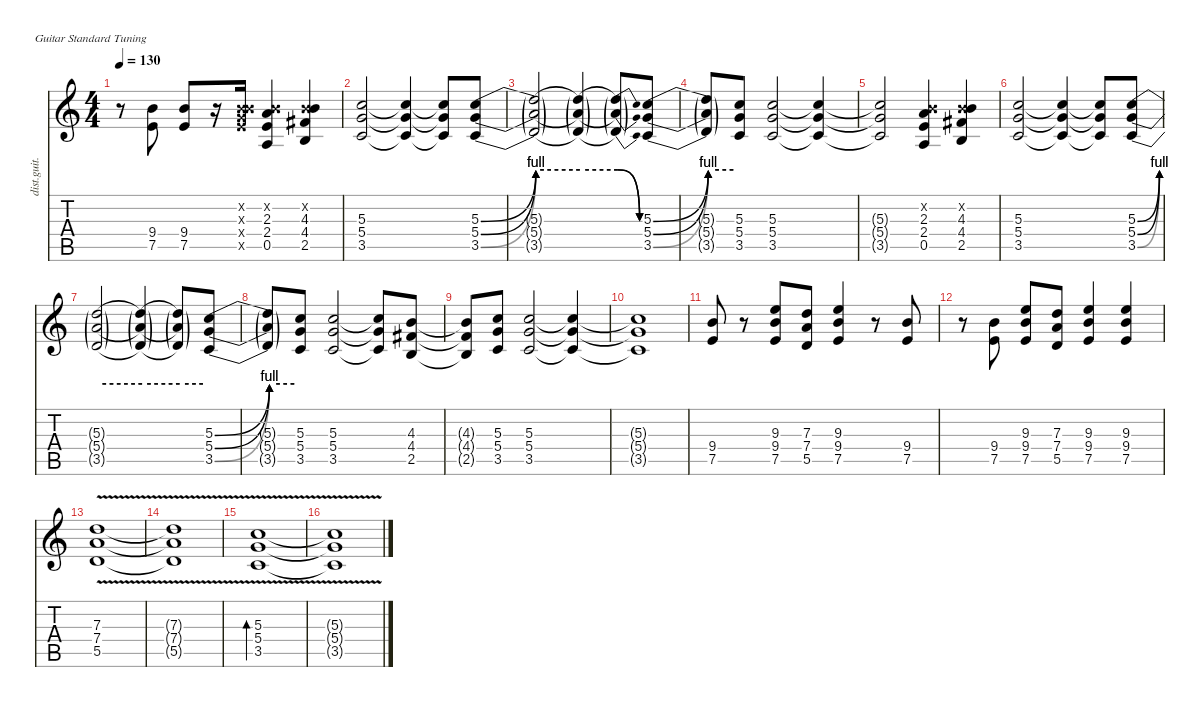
\defaultSystemsLayout 4
\hideDynamics
\bracketExtendMode nobrackets
\otherSystemsTrackNameOrientation horizontal
\track ("Guitar 1" "dist.guit.") {instrument distortionguitar}
\staff {score tabs}
\tuning (E4 B3 G3 D3 A2 E2)
\ts (4 4)
\tempo 130
\clef g2
\ks c
r.8{dy f beam Down} (9.4 7.5).8{beam Up} (9.4 7.5).8{beam Up} r.16{beam Up} (0.2{x} 0.3{x} 9.4{x} 7.5{x}).16{beam Up} (0.2{x} 2.3 2.4 0.5).4{beam Up} (0.2{x} 4.3 4.4{acc #} 2.5).4{beam Up} |
(5.3 5.4 3.5).2{beam Up} (5.3{t} 5.4{t} 3.5{t}).4{beam Up} (5.3{t} 5.4{t} 3.5{t}).8{beam Up} (5.3{be (bend 0 0 60 4)} 5.4{be (bend 0 0 60 4)} 3.5{be (bend 0 0 60 4)}).8{beam Up} |
(5.3{be (hold 0 4 60 4) t} 5.4{be (hold 0 4 60 4) t} 3.5{be (hold 0 4 60 4) t}).2{beam Up} (5.3{be (hold 0 4 60 4) t} 5.4{be (hold 0 4 60 4) t} 3.5{be (hold 0 4 60 4) t}).4{beam Up} (5.3{be (release 0 4 60 0) t} 5.4{be (release 0 4 60 0) t} 3.5{be (release 0 4 60 0) t}).8{beam Up} (5.3{be (bend 0 0 60 4)} 5.4{be (bend 0 0 60 4)} 3.5{be (bend 0 0 60 4)}).8{beam Up} |
(5.3{be (hold 0 4 60 4) t} 5.4{be (hold 0 4 60 4) t} 3.5{be (hold 0 4 60 4) t}).8{beam Up} (5.3 5.4 3.5).8{beam Up} (5.3 5.4 3.5).2{beam Up} (5.3{t} 5.4{t} 3.5{t}).4{beam Up} |
(5.3{t} 5.4{t} 3.5{t}).2{beam Up} (0.2{x} 2.3 2.4 0.5).4{beam Up} (0.2{x} 4.3 4.4{acc #} 2.5).4{beam Up} |
(5.3 5.4 3.5).2{beam Up} (5.3{t} 5.4{t} 3.5{t}).4{beam Up} (5.3{t} 5.4{t} 3.5{t}).8{beam Up} (5.3{be (bend 0 0 60 4)} 5.4{be (bend 0 0 60 4)} 3.5{be (bend 0 0 60 4)}).8{beam Up} |
(5.3{be (hold 0 4 60 4) t} 5.4{be (hold 0 4 60 4) t} 3.5{be (hold 0 4 60 4) t}).2{beam Up} (5.3{be (hold 0 4 60 4) t} 5.4{be (hold 0 4 60 4) t} 3.5{be (hold 0 4 60 4) t}).4{beam Up} (5.3{be (hold 0 4 60 4) t} 5.4{be (hold 0 4 60 4) t} 3.5{be (hold 0 4 60 4) t}).8{beam Up} (5.3{be (bend 0 0 60 4)} 5.4{be (bend 0 0 60 4)} 3.5{be (bend 0 0 60 4)}).8{beam Up} |
(5.3{be (hold 0 4 60 4) t} 5.4{be (hold 0 4 60 4) t} 3.5{be (hold 0 4 60 4) t}).8{beam Up} (5.3 5.4 3.5).8{beam Up} (5.3 5.4 3.5).2{beam Up} (5.3{t} 5.4{t} 3.5{t}).8{beam Up} (4.3 4.4{acc #} 2.5).8{beam Up} |
(4.3{t} 4.4{t acc #} 2.5{t}).8{beam Up} (5.3 5.4 3.5).8{beam Up} (5.3 5.4 3.5).2{beam Up} (5.3{t} 5.4{t} 3.5{t}).4{beam Up} |
(5.3{t} 5.4{t} 3.5{t}).1{beam Up} |
(9.4 7.5).8{beam Up} r.8{beam Up} (9.3 9.4 7.5).8{beam Up} (7.3 7.4 5.5).8{beam Up} (9.3 9.4 7.5).4{beam Up} r.8{beam Up} (9.4 7.5).8{beam Up} |
r.8{beam Down} (9.4 7.5).8{beam Up} (9.3 9.4 7.5).8{beam Up} (7.3 7.4 5.5).8{beam Up} (9.3 9.4 7.5).4{beam Up} (9.3 9.4 7.5).4{beam Up} |
(7.3{v} 7.4{v} 5.5{v}).1{beam Up} |
(7.3{v t} 7.4{v t} 5.5{v t}).1{beam Up} |
(5.3{v} 5.4{v} 3.5{v}).1{bd 240 beam Up} |
(5.3{v t} 5.4{v t} 3.5{v t}).1{beam Up}
